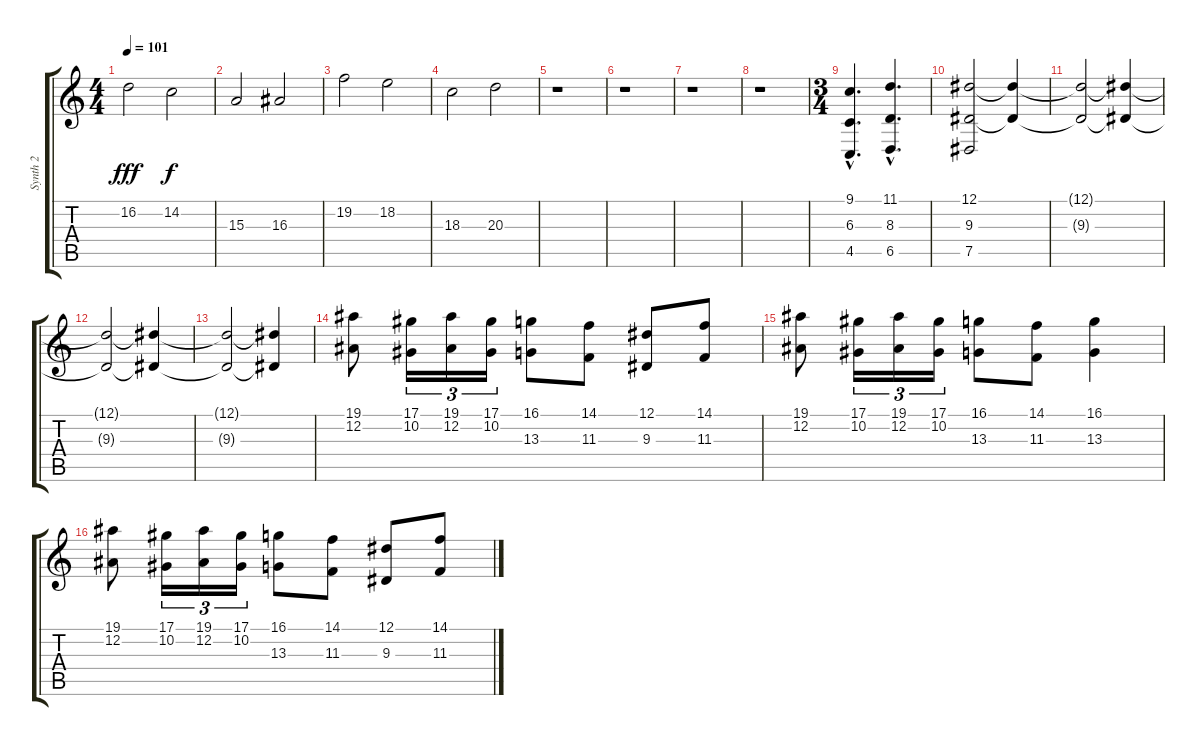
\track ("Synth 2" "Synth 2") {instrument stringensemble1}
\staff {score tabs}
\tuning (Eb4 Bb3 Gb3 Db3 Ab2 Eb2) {hide}
\ts (4 4)
\tempo 101
\clef g2
\ks c
16.2.2{dy fff} 14.2.2{dy f} |
15.3.2 16.3.2 |
19.2.2 18.2.2 |
18.3.2 20.3.2 |
r.1 |
r.1 |
r.1 |
r.1 |
\ts (3 4)
(9.1{hac} 6.3{hac} 4.5{hac}).4{d volume 12 instrument stringensemble1} (11.1{hac} 8.3{hac} 6.5{hac}).4{d} |
(12.1 9.3 7.5).2 (12.1{t} 9.3{t}).4 |
(12.1{t} 9.3{t}).2 (12.1{t} 9.3{t}).4 |
(12.1{t} 9.3{t}).2 (12.1{t} 9.3{t}).4 |
(12.1{t} 9.3{t}).2 (12.1{t} 9.3{t}).4 |
(19.1 12.2).8{volume 13 instrument orchestralharp} (17.1 10.2).16{tu (3 2)} (19.1 12.2).16{tu (3 2)} (17.1 10.2).16{tu (3 2)} (16.1 13.3).8 (14.1 11.3).8 (12.1 9.3).8 (14.1 11.3).8 |
(19.1 12.2).8 (17.1 10.2).16{tu (3 2)} (19.1 12.2).16{tu (3 2)} (17.1 10.2).16{tu (3 2)} (16.1 13.3).8 (14.1 11.3).8 (16.1 13.3).4 |
(19.1 12.2).8 (17.1 10.2).16{tu (3 2)} (19.1 12.2).16{tu (3 2)} (17.1 10.2).16{tu (3 2)} (16.1 13.3).8 (14.1 11.3).8 (12.1 9.3).8 (14.1 11.3).8
